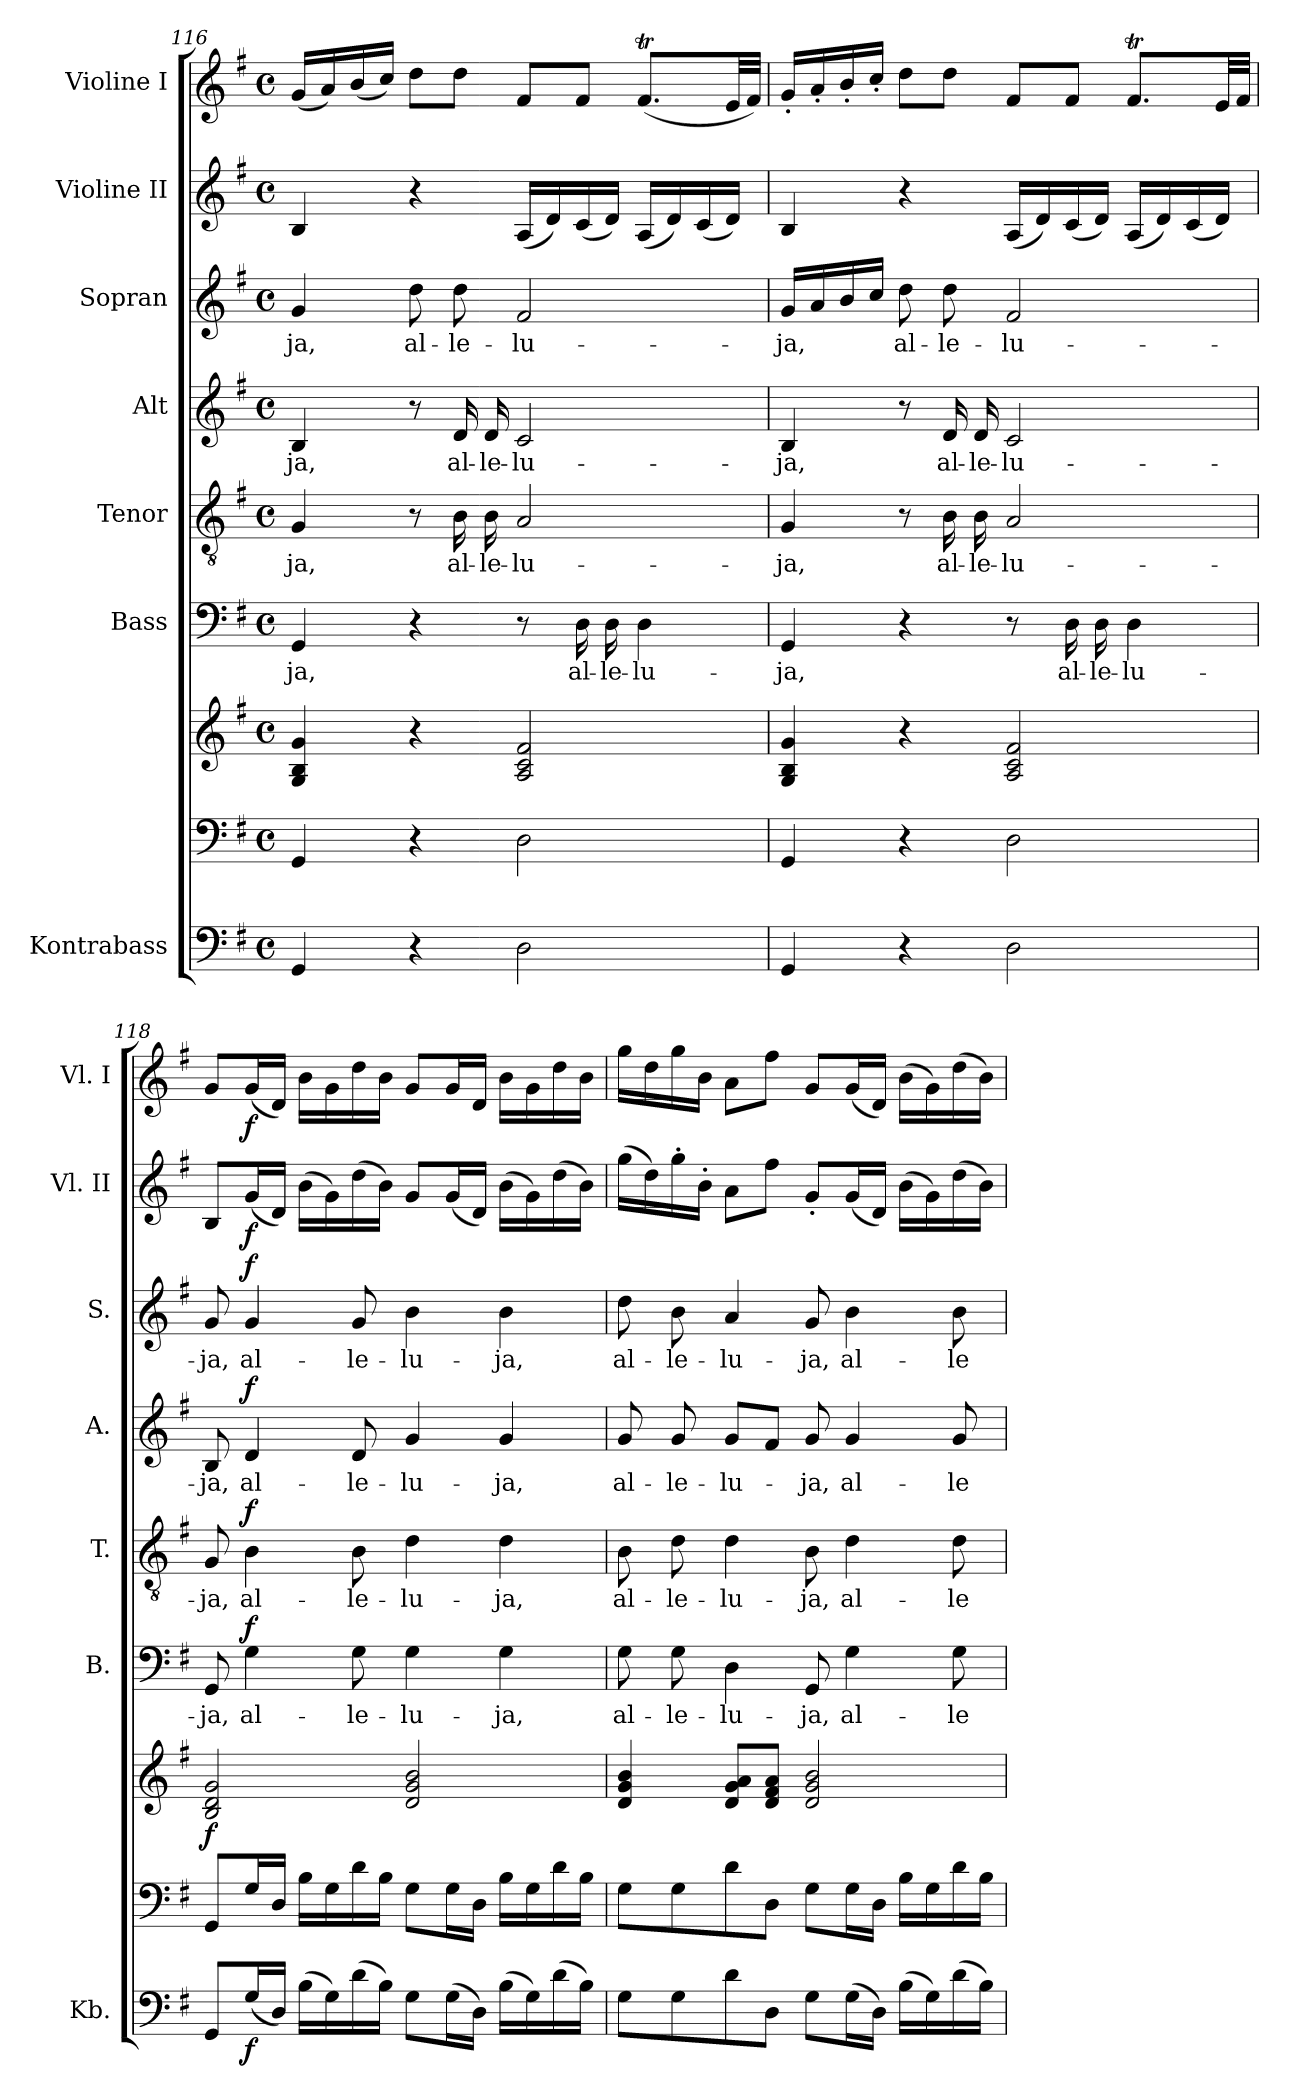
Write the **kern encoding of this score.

**kern	**dynam	**kern	**kern	**dynam	**kern	**text	**dynam	**kern	**text	**dynam	**kern	**text	**dynam	**kern	**text	**dynam	**kern	**dynam	**kern	**dynam
*part8	*part8	*part7	*part7	*part7	*part6	*part6	*part6	*part5	*part5	*part5	*part4	*part4	*part4	*part3	*part3	*part3	*part2	*part2	*part1	*part1
*staff9	*staff9	*staff8	*staff7	*staff7/8	*staff6	*staff6	*staff6	*staff5	*staff5	*staff5	*staff4	*staff4	*staff4	*staff3	*staff3	*staff3	*staff2	*staff2	*staff1	*staff1
*I"Kontrabass	*	*	*	*	*I"Bass	*	*	*I"Tenor	*	*	*I"Alt	*	*	*I"Sopran	*	*	*I"Violine II	*	*I"Violine I	*
*I'Kb.	*	*	*	*	*I'B.	*	*	*I'T.	*	*	*I'A.	*	*	*I'S.	*	*	*I'Vl. II	*	*I'Vl. I	*
*clefF4	*	*clefF4	*clefG2	*	*clefF4	*	*	*clefGv2	*	*	*clefG2	*	*	*clefG2	*	*	*clefG2	*	*clefG2	*
*ITrd7c12	*	*	*	*	*	*	*	*	*	*	*	*	*	*	*	*	*	*	*	*
*k[f#]	*	*k[f#]	*k[f#]	*	*k[f#]	*	*	*k[f#]	*	*	*k[f#]	*	*	*k[f#]	*	*	*k[f#]	*	*k[f#]	*
*G:	*	*G:	*G:	*	*G:	*	*	*G:	*	*	*G:	*	*	*G:	*	*	*G:	*	*G:	*
*M4/4	*	*M4/4	*M4/4	*	*M4/4	*	*	*M4/4	*	*	*M4/4	*	*	*M4/4	*	*	*M4/4	*	*M4/4	*
*met(c)	*	*met(c)	*met(c)	*	*met(c)	*	*	*met(c)	*	*	*met(c)	*	*	*met(c)	*	*	*met(c)	*	*met(c)	*
=116	=116	=116	=116	=116	=116	=116	=116	=116	=116	=116	=116	=116	=116	=116	=116	=116	=116	=116	=116	=116
!	!	!	!	!	!	!LO:LY:b	!	!	!LO:LY:b	!	!	!LO:LY:b	!	!	!LO:LY:b	!	!	!	!	!
4GGG/	.	4GG/	4G/ 4B/ 4g/	.	4GG/	-ja,	.	4G/	-ja,	.	4B/	-ja,	.	4g/	-ja,	.	4B/	.	(<16g/LL	.
.	.	.	.	.	.	.	.	.	.	.	.	.	.	.	.	.	.	.	16a/)	.
.	.	.	.	.	.	.	.	.	.	.	.	.	.	.	.	.	.	.	(<16b/	.
.	.	.	.	.	.	.	.	.	.	.	.	.	.	.	.	.	.	.	16cc/JJ)	.
!	!	!	!	!	!	!	!	!	!	!	!	!	!	!	!LO:LY:b	!	!	!	!	!
4r	.	4r	4r	.	4r	.	.	8r	.	.	8r	.	.	8dd\	al-	.	4r	.	8dd\L	.
!	!	!	!	!	!	!	!	!	!LO:LY:b	!	!	!LO:LY:b	!	!	!LO:LY:b	!	!	!	!	!
.	.	.	.	.	.	.	.	16B\	al-	.	16d/	al-	.	8dd\	-le-	.	.	.	8dd\J	.
!	!	!	!	!	!	!	!	!	!LO:LY:b	!	!	!LO:LY:b	!	!	!	!	!	!	!	!
.	.	.	.	.	.	.	.	16B\	-le-	.	16d/	-le-	.	.	.	.	.	.	.	.
!	!	!	!	!	!	!	!	!	!LO:LY:b	!	!	!LO:LY:b	!	!	!LO:LY:b	!	!	!	!	!
2DD\	.	2D\	2A/ 2c/ 2f#/	.	8r	.	.	2A/	-lu-	.	2c/	-lu-	.	2f#/	-lu-	.	(<16A/LL	.	8f#/L	.
.	.	.	.	.	.	.	.	.	.	.	.	.	.	.	.	.	16d/)	.	.	.
!	!	!	!	!	!	!LO:LY:b	!	!	!	!	!	!	!	!	!	!	!	!	!	!
.	.	.	.	.	16D\	al-	.	.	.	.	.	.	.	.	.	.	(<16c/	.	8f#/J	.
!	!	!	!	!	!	!LO:LY:b	!	!	!	!	!	!	!	!	!	!	!	!	!	!
.	.	.	.	.	16D\	-le-	.	.	.	.	.	.	.	.	.	.	16d/JJ)	.	.	.
!	!	!	!	!	!	!LO:LY:b	!	!	!	!	!	!	!	!	!	!	!	!	!	!
.	.	.	.	.	4D\	-lu-	.	.	.	.	.	.	.	.	.	.	(<16A/LL	.	(<8.f#t/L	.
.	.	.	.	.	.	.	.	.	.	.	.	.	.	.	.	.	16d/)	.	.	.
.	.	.	.	.	.	.	.	.	.	.	.	.	.	.	.	.	(<16c/	.	.	.
.	.	.	.	.	.	.	.	.	.	.	.	.	.	.	.	.	16d/JJ)	.	32e/LL	.
.	.	.	.	.	.	.	.	.	.	.	.	.	.	.	.	.	.	.	32f#/JJJ)	.
=117	=117	=117	=117	=117	=117	=117	=117	=117	=117	=117	=117	=117	=117	=117	=117	=117	=117	=117	=117	=117
!	!	!	!	!	!	!LO:LY:b	!	!	!LO:LY:b	!	!	!LO:LY:b	!	!	!LO:LY:b	!	!	!	!	!
4GGG/	.	4GG/	4G/ 4B/ 4g/	.	4GG/	-ja,	.	4G/	-ja,	.	4B/	-ja,	.	16g/LL	-ja,	.	4B/	.	16g'</LL	.
.	.	.	.	.	.	.	.	.	.	.	.	.	.	16a/	.	.	.	.	16a'</	.
.	.	.	.	.	.	.	.	.	.	.	.	.	.	16b/	.	.	.	.	16b'</	.
.	.	.	.	.	.	.	.	.	.	.	.	.	.	16cc/JJ	.	.	.	.	16cc'</JJ	.
!	!	!	!	!	!	!	!	!	!	!	!	!	!	!	!LO:LY:b	!	!	!	!	!
4r	.	4r	4r	.	4r	.	.	8r	.	.	8r	.	.	8dd\	al-	.	4r	.	8dd\L	.
!	!	!	!	!	!	!	!	!	!LO:LY:b	!	!	!LO:LY:b	!	!	!LO:LY:b	!	!	!	!	!
.	.	.	.	.	.	.	.	16B\	al-	.	16d/	al-	.	8dd\	-le-	.	.	.	8dd\J	.
!	!	!	!	!	!	!	!	!	!LO:LY:b	!	!	!LO:LY:b	!	!	!	!	!	!	!	!
.	.	.	.	.	.	.	.	16B\	-le-	.	16d/	-le-	.	.	.	.	.	.	.	.
!	!	!	!	!	!	!	!	!	!LO:LY:b	!	!	!LO:LY:b	!	!	!LO:LY:b	!	!	!	!	!
2DD\	.	2D\	2A/ 2c/ 2f#/	.	8r	.	.	2A/	-lu-	.	2c/	-lu-	.	2f#/	-lu-	.	(<16A/LL	.	8f#/L	.
.	.	.	.	.	.	.	.	.	.	.	.	.	.	.	.	.	16d/)	.	.	.
!	!	!	!	!	!	!LO:LY:b	!	!	!	!	!	!	!	!	!	!	!	!	!	!
.	.	.	.	.	16D\	al-	.	.	.	.	.	.	.	.	.	.	(<16c/	.	8f#/J	.
!	!	!	!	!	!	!LO:LY:b	!	!	!	!	!	!	!	!	!	!	!	!	!	!
.	.	.	.	.	16D\	-le-	.	.	.	.	.	.	.	.	.	.	16d/JJ)	.	.	.
!	!	!	!	!	!	!LO:LY:b	!	!	!	!	!	!	!	!	!	!	!	!	!	!
.	.	.	.	.	4D\	-lu-	.	.	.	.	.	.	.	.	.	.	(<16A/LL	.	8.f#t/L	.
.	.	.	.	.	.	.	.	.	.	.	.	.	.	.	.	.	16d/)	.	.	.
.	.	.	.	.	.	.	.	.	.	.	.	.	.	.	.	.	(<16c/	.	.	.
.	.	.	.	.	.	.	.	.	.	.	.	.	.	.	.	.	16d/JJ)	.	32e/LL	.
.	.	.	.	.	.	.	.	.	.	.	.	.	.	.	.	.	.	.	32f#/JJJ	.
=118	=118	=118	=118	=118	=118	=118	=118	=118	=118	=118	=118	=118	=118	=118	=118	=118	=118	=118	=118	=118
!	!	!	!	!LO:DY:b	!	!LO:LY:b	!	!	!LO:LY:b	!	!	!LO:LY:b	!	!	!LO:LY:b	!	!	!	!	!
8GGG/L	.	8GG/L	2B/ 2d/ 2g/	f	8GG/	-ja,	.	8G/	-ja,	.	8B/	-ja,	.	8g/	-ja,	.	8B/L	.	8g/L	.
!	!LO:DY:b	!	!	!	!	!LO:LY:b	!LO:DY:a	!	!LO:LY:b	!LO:DY:a	!	!LO:LY:b	!LO:DY:a	!	!LO:LY:b	!LO:DY:a	!	!LO:DY:b	!	!LO:DY:b
(<16GG/L	f	16G/L	.	.	4G\	al-	f	4B\	al-	f	4d/	al-	f	4g/	al-	f	(<16g/L	f	(<16g/L	f
16DD/JJ)	.	16D/JJ	.	.	.	.	.	.	.	.	.	.	.	.	.	.	16d/JJ)	.	16d/JJ)	.
(>16BB\LL	.	16B\LL	.	.	.	.	.	.	.	.	.	.	.	.	.	.	(>16b\LL	.	16b\LL	.
16GG\)	.	16G\	.	.	.	.	.	.	.	.	.	.	.	.	.	.	16g\)	.	16g\	.
!	!	!	!	!	!	!LO:LY:b	!	!	!LO:LY:b	!	!	!LO:LY:b	!	!	!LO:LY:b	!	!	!	!	!
(>16D\	.	16d\	.	.	8G\	-le-	.	8B\	-le-	.	8d/	-le-	.	8g/	-le-	.	(>16dd\	.	16dd\	.
16BB\JJ)	.	16B\JJ	.	.	.	.	.	.	.	.	.	.	.	.	.	.	16b\JJ)	.	16b\JJ	.
!	!	!	!	!	!	!LO:LY:b	!	!	!LO:LY:b	!	!	!LO:LY:b	!	!	!LO:LY:b	!	!	!	!	!
8GG\L	.	8G\L	2d/ 2g/ 2b/	.	4G\	-lu-	.	4d\	-lu-	.	4g/	-lu-	.	4b\	-lu-	.	8g/L	.	8g/L	.
(>16GG\L	.	16G\L	.	.	.	.	.	.	.	.	.	.	.	.	.	.	(<16g/L	.	16g/L	.
16DD\JJ)	.	16D\JJ	.	.	.	.	.	.	.	.	.	.	.	.	.	.	16d/JJ)	.	16d/JJ	.
!	!	!	!	!	!	!LO:LY:b	!	!	!LO:LY:b	!	!	!LO:LY:b	!	!	!LO:LY:b	!	!	!	!	!
(>16BB\LL	.	16B\LL	.	.	4G\	-ja,	.	4d\	-ja,	.	4g/	-ja,	.	4b\	-ja,	.	(>16b\LL	.	16b\LL	.
16GG\)	.	16G\	.	.	.	.	.	.	.	.	.	.	.	.	.	.	16g\)	.	16g\	.
(>16D\	.	16d\	.	.	.	.	.	.	.	.	.	.	.	.	.	.	(>16dd\	.	16dd\	.
16BB\JJ)	.	16B\JJ	.	.	.	.	.	.	.	.	.	.	.	.	.	.	16b\JJ)	.	16b\JJ	.
!!LO:LB:g=z
=119	=119	=119	=119	=119	=119	=119	=119	=119	=119	=119	=119	=119	=119	=119	=119	=119	=119	=119	=119	=119
!	!	!	!	!	!	!LO:LY:b	!	!	!LO:LY:b	!	!	!LO:LY:b	!	!	!LO:LY:b	!	!	!	!	!
8GG\L	.	8G\L	4d/ 4g/ 4b/	.	8G\	al-	.	8B\	al-	.	8g/	al-	.	8dd\	al-	.	(>16gg\LL	.	16gg\LL	.
.	.	.	.	.	.	.	.	.	.	.	.	.	.	.	.	.	16dd\)	.	16dd\	.
!	!	!	!	!	!	!LO:LY:b	!	!	!LO:LY:b	!	!	!LO:LY:b	!	!	!LO:LY:b	!	!	!	!	!
8GG\	.	8G\	.	.	8G\	-le-	.	8d\	-le-	.	8g/	-le-	.	8b\	-le-	.	16gg'>\	.	16gg\	.
.	.	.	.	.	.	.	.	.	.	.	.	.	.	.	.	.	16b'>\JJ	.	16b\JJ	.
!	!	!	!	!	!	!LO:LY:b	!	!	!LO:LY:b	!	!	!LO:LY:b	!	!	!LO:LY:b	!	!	!	!	!
8D\	.	8d\	8d/ 8g/ 8a/L	.	4D\	-lu-	.	4d\	-lu-	.	8g/L	-lu-	.	4a/	-lu-	.	8a\L	.	8a\L	.
8DD\J	.	8D\J	8d/ 8f#/ 8a/J	.	.	.	.	.	.	.	8f#/J	.	.	.	.	.	8ff#\J	.	8ff#\J	.
!	!	!	!	!	!	!LO:LY:b	!	!	!LO:LY:b	!	!	!LO:LY:b	!	!	!LO:LY:b	!	!	!	!	!
8GG\L	.	8G\L	2d/ 2g/ 2b/	.	8GG/	-ja,	.	8B\	-ja,	.	8g/	-ja,	.	8g/	-ja,	.	8g'</L	.	8g/L	.
!	!	!	!	!	!	!LO:LY:b	!	!	!LO:LY:b	!	!	!LO:LY:b	!	!	!LO:LY:b	!	!	!	!	!
(>16GG\L	.	16G\L	.	.	4G\	al-	.	4d\	al-	.	4g/	al-	.	4b\	al-	.	(<16g/L	.	(<16g/L	.
16DD\JJ)	.	16D\JJ	.	.	.	.	.	.	.	.	.	.	.	.	.	.	16d/JJ)	.	16d/JJ)	.
(>16BB\LL	.	16B\LL	.	.	.	.	.	.	.	.	.	.	.	.	.	.	(>16b\LL	.	(>16b\LL	.
16GG\)	.	16G\	.	.	.	.	.	.	.	.	.	.	.	.	.	.	16g\)	.	16g\)	.
!	!	!	!	!	!	!LO:LY:b	!	!	!LO:LY:b	!	!	!LO:LY:b	!	!	!LO:LY:b	!	!	!	!	!
(>16D\	.	16d\	.	.	8G\	-le-	.	8d\	-le-	.	8g/	-le-	.	8b\	-le-	.	(>16dd\	.	(>16dd\	.
16BB\JJ)	.	16B\JJ	.	.	.	.	.	.	.	.	.	.	.	.	.	.	16b\JJ)	.	16b\JJ)	.
=	=	=	=	=	=	=	=	=	=	=	=	=	=	=	=	=	=	=	=	=
*-	*-	*-	*-	*-	*-	*-	*-	*-	*-	*-	*-	*-	*-	*-	*-	*-	*-	*-	*-	*-
